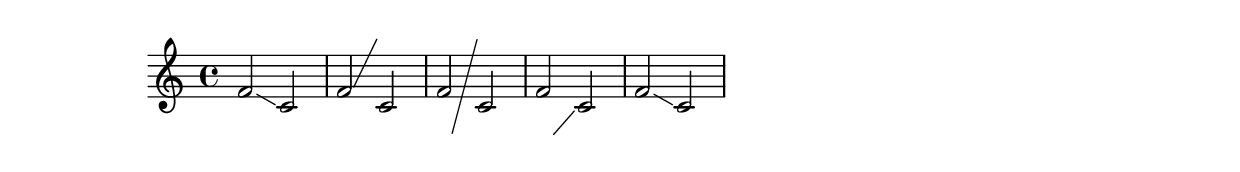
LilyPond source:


\header
{
  texidoc = "nested properties may also be reverted. This uses
Scheme list syntax."

}

\version "2.11.51"

\relative {
  f2 \glissando c
  \override Glissando #'bound-details #'right #'Y = #4
  f2 \glissando c |
  \override Glissando #'bound-details #'left #'Y = #-6
  f2 \glissando c
  \revert Glissando #'(bound-details right Y)
  f2 \glissando c
  \revert Glissando #'(bound-details left Y)
  f2 \glissando c
}


\paper {
  ragged-right = ##t
}
